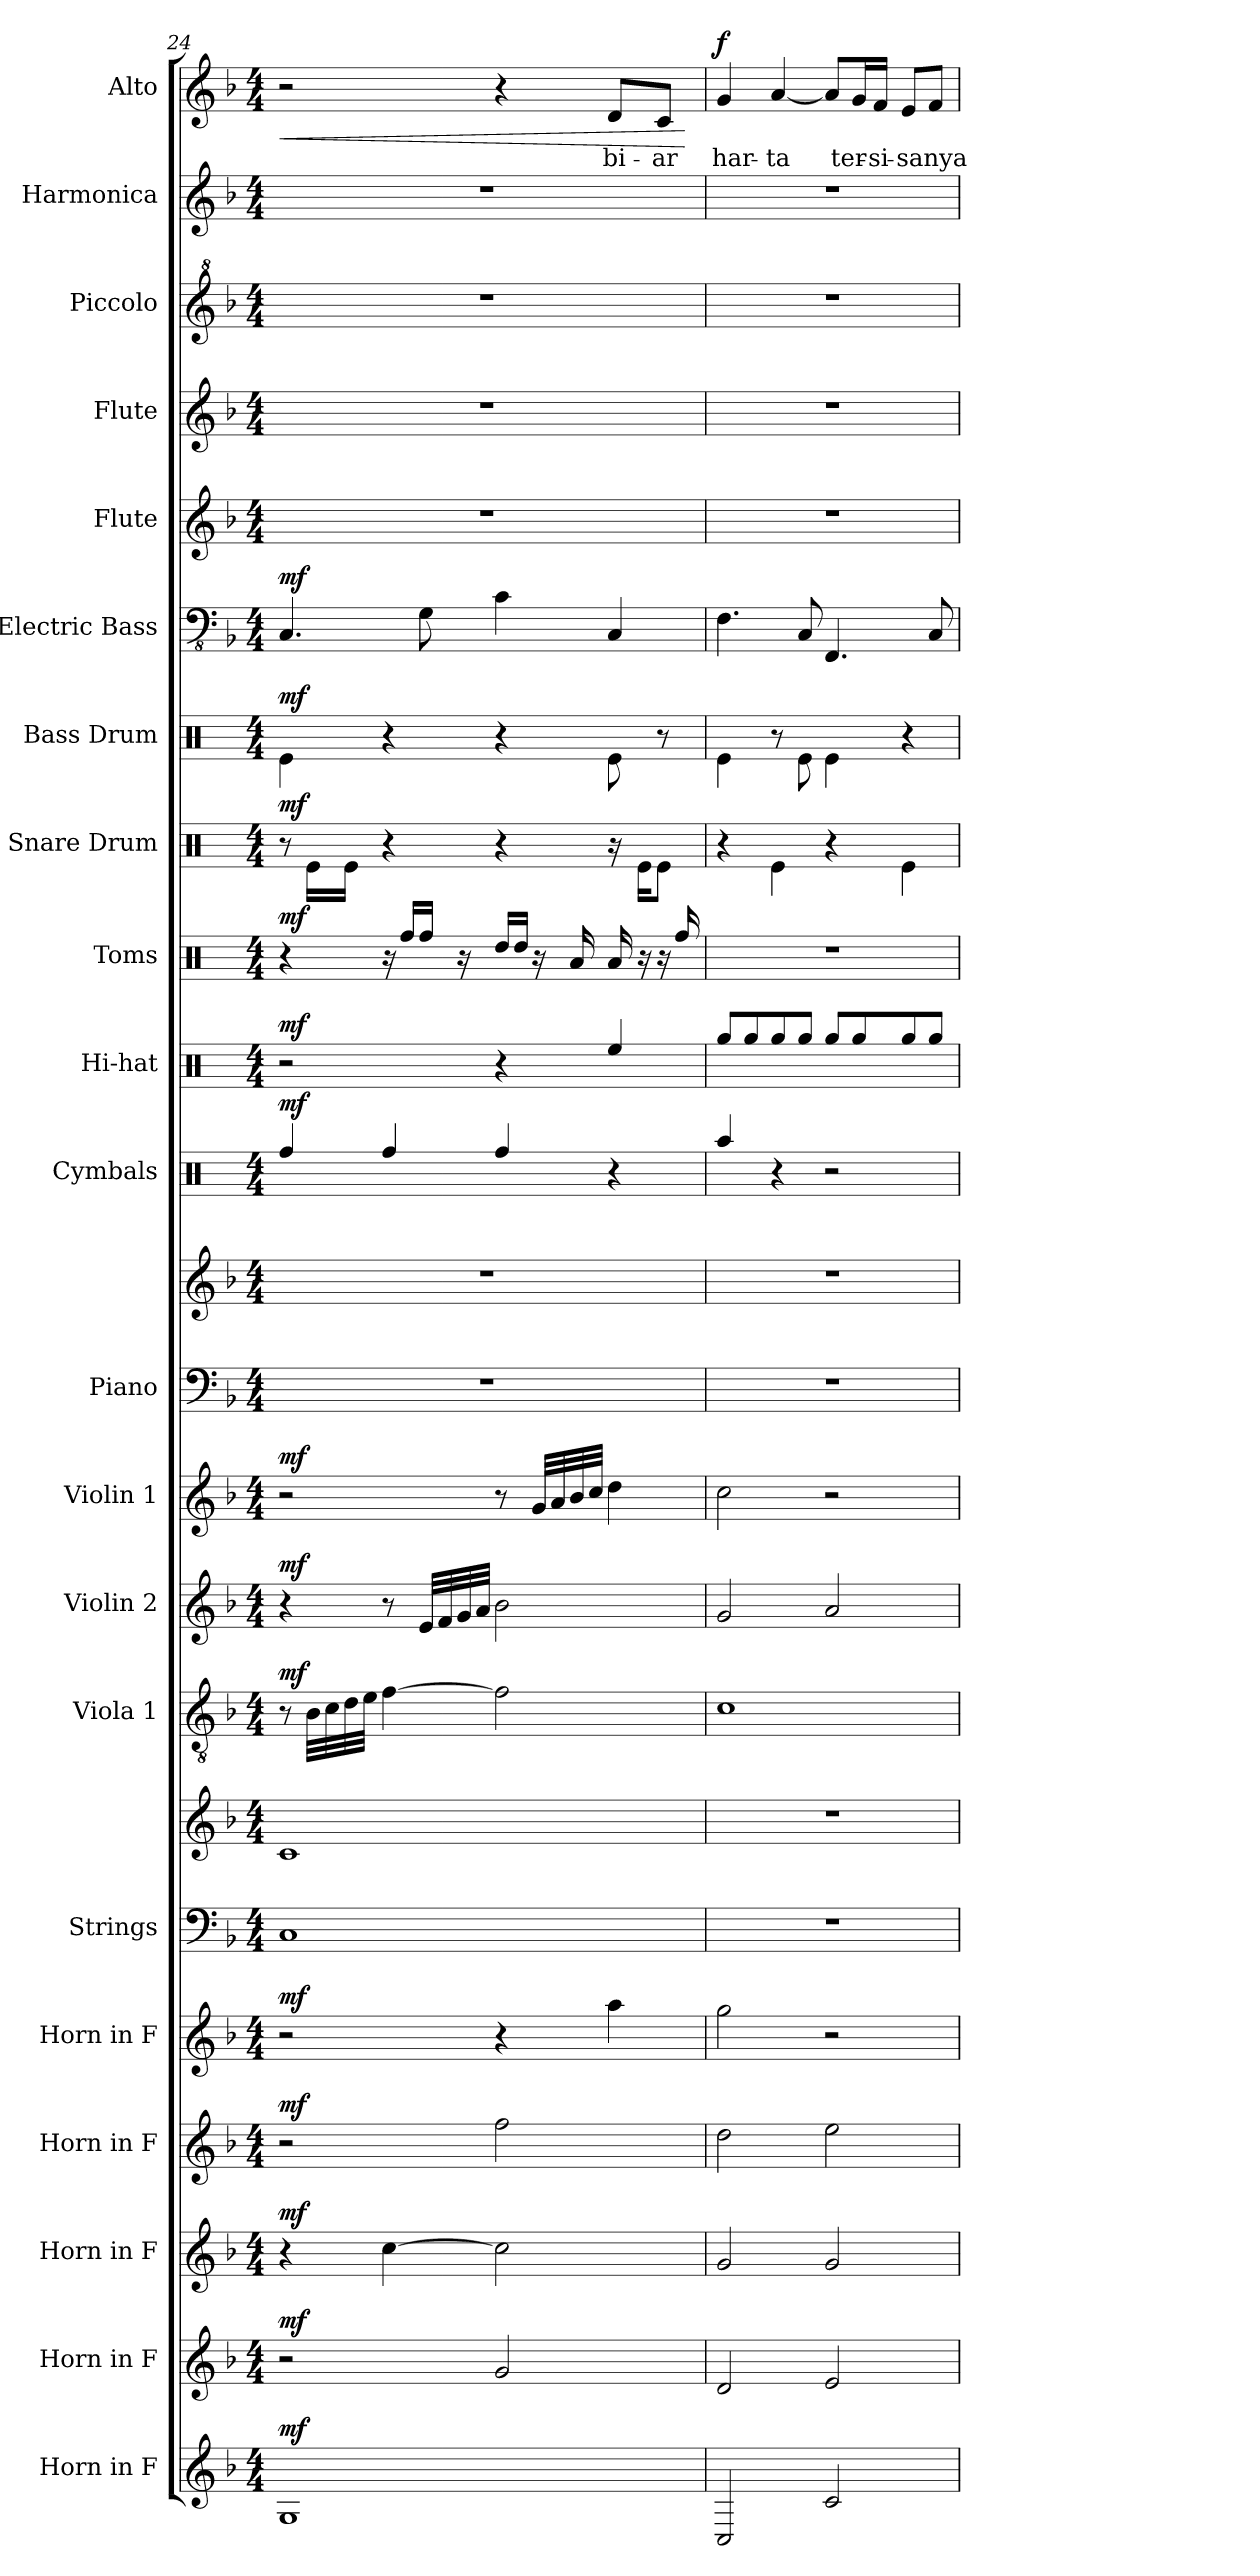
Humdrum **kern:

**kern	**dynam	**kern	**dynam	**kern	**dynam	**kern	**dynam	**kern	**dynam	**kern	**kern	**dynam	**kern	**dynam	**kern	**dynam	**kern	**dynam	**kern	**kern	**kern	**dynam	**kern	**dynam	**kern	**dynam	**kern	**dynam	**kern	**dynam	**kern	**dynam	**kern	**kern	**kern	**kern	**kern	**text	**dynam
*part21	*part21	*part20	*part20	*part19	*part19	*part18	*part18	*part17	*part17	*part16	*part16	*part16	*part15	*part15	*part14	*part14	*part13	*part13	*part12	*part12	*part11	*part11	*part10	*part10	*part9	*part9	*part8	*part8	*part7	*part7	*part6	*part6	*part5	*part4	*part3	*part2	*part1	*part1	*part1
*staff23	*staff23	*staff22	*staff22	*staff21	*staff21	*staff20	*staff20	*staff19	*staff19	*staff18	*staff17	*staff17/18	*staff16	*staff16	*staff15	*staff15	*staff14	*staff14	*staff13	*staff12	*staff11	*staff11	*staff10	*staff10	*staff9	*staff9	*staff8	*staff8	*staff7	*staff7	*staff6	*staff6	*staff5	*staff4	*staff3	*staff2	*staff1	*staff1	*staff1
*I"Horn in F	*	*I"Horn in F	*	*I"Horn in F	*	*I"Horn in F	*	*I"Horn in F	*	*I"Strings	*	*	*I"Viola 1	*	*I"Violin 2	*	*I"Violin 1	*	*I"Piano	*	*I"Cymbals	*	*I"Hi-hat	*	*I"Toms	*	*I"Snare Drum	*	*I"Bass Drum	*	*I"Electric Bass	*	*I"Flute	*I"Flute	*I"Piccolo	*I"Harmonica	*I"Alto	*	*
*	*	*	*	*	*	*	*	*	*	*I'Str.	*	*	*I'Vla. 1	*	*I'Vln. 2	*	*I'Vln. 1	*	*I'Pno.	*	*I'Cym.	*	*I'Hi-hat	*	*I'Toms	*	*I'Sn. Dr.	*	*I'B. Dr.	*	*I'El. B.	*	*I'Fl.	*I'Fl.	*I'Picc.	*I'Harm.	*I'A.	*	*
*clefG2	*	*clefG2	*	*clefG2	*	*clefG2	*	*clefG2	*	*clefF4	*clefG2	*	*clefGv2	*	*clefG2	*	*clefG2	*	*clefF4	*clefG2	*clefX	*	*clefX	*	*clefX	*	*clefX	*	*clefX	*	*clefFv4	*	*clefG2	*clefG2	*clefG^2	*clefG2	*clefG2	*	*
*ITrd4c7	*	*ITrd4c7	*	*ITrd4c7	*	*ITrd4c7	*	*ITrd4c7	*	*	*	*	*	*	*	*	*	*	*	*	*	*	*	*	*	*	*	*	*	*	*	*	*	*	*ITrd-7c-12	*	*	*	*
*k[b-e-]	*	*k[b-e-]	*	*k[b-e-]	*	*k[b-e-]	*	*k[b-e-]	*	*k[b-]	*k[b-]	*	*k[b-]	*	*k[b-]	*	*k[b-]	*	*k[b-]	*k[b-]	*k[]	*	*k[]	*	*k[]	*	*k[]	*	*k[]	*	*k[b-]	*	*k[b-]	*k[b-]	*k[b-]	*k[b-]	*k[b-]	*	*
*M4/4	*	*M4/4	*	*M4/4	*	*M4/4	*	*M4/4	*	*M4/4	*M4/4	*	*M4/4	*	*M4/4	*	*M4/4	*	*M4/4	*M4/4	*M4/4	*	*M4/4	*	*M4/4	*	*M4/4	*	*M4/4	*	*M4/4	*	*M4/4	*M4/4	*M4/4	*M4/4	*M4/4	*	*
=24	=24	=24	=24	=24	=24	=24	=24	=24	=24	=24	=24	=24	=24	=24	=24	=24	=24	=24	=24	=24	=24	=24	=24	=24	=24	=24	=24	=24	=24	=24	=24	=24	=24	=24	=24	=24	=24	=24	=24
!	!LO:DY:a	!	!LO:DY:a	!	!LO:DY:a	!	!LO:DY:a	!	!LO:DY:a	!	!	!LO:DY:a=2	!	!	!	!	!	!	!	!	!	!	!	!	!	!	!	!	!	!	!	!	!	!	!	!	!	!	!LO:HP:b
!	!	!	!	!	!	!	!	!	!	!	!	!LO:DY:n=1:a	!	!LO:DY:a	!	!LO:DY:a	!	!LO:DY:a	!	!	!	!LO:DY:a	!	!LO:DY:a	!	!LO:DY:a	!	!LO:DY:a	!	!LO:DY:a	!	!LO:DY:a	!	!	!	!	!	!	!
1C	mf	2r	mf	4r	mf	2r	mf	2r	mf	1C	1c	mf mf	8r	mf	4r	mf	2r	mf	1r	1r	4Rff/	mf	2r	mf	4r	mf	8r	mf	4Re\	mf	4.CC/	mf	1r	1r	1r	1r	2r	.	<
.	.	.	.	.	.	.	.	.	.	.	.	.	32B-\LLL	.	.	.	.	.	.	.	.	.	.	.	.	.	16Re\LL	.	.	.	.	.	.	.	.	.	.	.	.
.	.	.	.	.	.	.	.	.	.	.	.	.	32c\	.	.	.	.	.	.	.	.	.	.	.	.	.	.	.	.	.	.	.	.	.	.	.	.	.	.
.	.	.	.	.	.	.	.	.	.	.	.	.	32d\	.	.	.	.	.	.	.	.	.	.	.	.	.	16Re\JJ	.	.	.	.	.	.	.	.	.	.	.	.
.	.	.	.	.	.	.	.	.	.	.	.	.	32e\JJJ	.	.	.	.	.	.	.	.	.	.	.	.	.	.	.	.	.	.	.	.	.	.	.	.	.	.
.	.	.	.	[4f\	.	.	.	.	.	.	.	.	[4f\	.	8r	.	.	.	.	.	4Rff/	.	.	.	16r	.	4r	.	4r	.	.	.	.	.	.	.	.	.	.
.	.	.	.	.	.	.	.	.	.	.	.	.	.	.	.	.	.	.	.	.	.	.	.	.	16Rff/LL	.	.	.	.	.	.	.	.	.	.	.	.	.	.
.	.	.	.	.	.	.	.	.	.	.	.	.	.	.	32e/LLL	.	.	.	.	.	.	.	.	.	16Rff/JJ	.	.	.	.	.	8GG\	.	.	.	.	.	.	.	.
.	.	.	.	.	.	.	.	.	.	.	.	.	.	.	32f/	.	.	.	.	.	.	.	.	.	.	.	.	.	.	.	.	.	.	.	.	.	.	.	.
.	.	.	.	.	.	.	.	.	.	.	.	.	.	.	32g/	.	.	.	.	.	.	.	.	.	16r	.	.	.	.	.	.	.	.	.	.	.	.	.	.
.	.	.	.	.	.	.	.	.	.	.	.	.	.	.	32a/JJJ	.	.	.	.	.	.	.	.	.	.	.	.	.	.	.	.	.	.	.	.	.	.	.	.
.	.	2c/	.	2f\]	.	2b-\	.	4r	.	.	.	.	2f\]	.	2b-\	.	8r	.	.	.	4Rff/	.	4r	.	16Rdd/LL	.	4r	.	4r	.	4C\	.	.	.	.	.	4r	.	.
.	.	.	.	.	.	.	.	.	.	.	.	.	.	.	.	.	.	.	.	.	.	.	.	.	16Rdd/JJ	.	.	.	.	.	.	.	.	.	.	.	.	.	.
.	.	.	.	.	.	.	.	.	.	.	.	.	.	.	.	.	32g/LLL	.	.	.	.	.	.	.	16r	.	.	.	.	.	.	.	.	.	.	.	.	.	.
.	.	.	.	.	.	.	.	.	.	.	.	.	.	.	.	.	32a/	.	.	.	.	.	.	.	.	.	.	.	.	.	.	.	.	.	.	.	.	.	.
.	.	.	.	.	.	.	.	.	.	.	.	.	.	.	.	.	32b-/	.	.	.	.	.	.	.	16Ra/	.	.	.	.	.	.	.	.	.	.	.	.	.	.
.	.	.	.	.	.	.	.	.	.	.	.	.	.	.	.	.	32cc/JJJ	.	.	.	.	.	.	.	.	.	.	.	.	.	.	.	.	.	.	.	.	.	.
.	.	.	.	.	.	.	.	4dd\	.	.	.	.	.	.	.	.	4dd\	.	.	.	4r	.	4Ree/	.	16Ra/	.	16r	.	8Re\	.	4CC/	.	.	.	.	.	8d/L	bi-	.
.	.	.	.	.	.	.	.	.	.	.	.	.	.	.	.	.	.	.	.	.	.	.	.	.	16r	.	16Re\KL	.	.	.	.	.	.	.	.	.	.	.	.
.	.	.	.	.	.	.	.	.	.	.	.	.	.	.	.	.	.	.	.	.	.	.	.	.	16r	.	8Re\J	.	8r	.	.	.	.	.	.	.	8c/J	-ar	.
.	.	.	.	.	.	.	.	.	.	.	.	.	.	.	.	.	.	.	.	.	.	.	.	.	16Rff/	.	.	.	.	.	.	.	.	.	.	.	.	.	.
.	.	.	.	.	.	.	.	.	.	.	.	.	.	.	.	.	.	.	.	.	.	.	.	.	.	.	.	.	.	.	.	.	.	.	.	.	.	.	[
=25	=25	=25	=25	=25	=25	=25	=25	=25	=25	=25	=25	=25	=25	=25	=25	=25	=25	=25	=25	=25	=25	=25	=25	=25	=25	=25	=25	=25	=25	=25	=25	=25	=25	=25	=25	=25	=25	=25	=25
!	!	!	!	!	!	!	!	!	!	!	!	!	!	!	!	!	!	!	!	!	!	!	!	!	!	!	!	!	!	!	!	!	!	!	!	!	!	!	!LO:DY:a
2FF/	.	2G/	.	2c/	.	2g\	.	2cc\	.	1r	1r	.	1c	.	2g/	.	2cc\	.	1r	1r	4Raa/	.	8Rgg/L	.	1r	.	4r	.	4Re\	.	4.FF\	.	1r	1r	1r	1r	4g/	har-	f
.	.	.	.	.	.	.	.	.	.	.	.	.	.	.	.	.	.	.	.	.	.	.	8Rgg/	.	.	.	.	.	.	.	.	.	.	.	.	.	.	.	.
.	.	.	.	.	.	.	.	.	.	.	.	.	.	.	.	.	.	.	.	.	4r	.	8Rgg/	.	.	.	4Re\	.	8r	.	.	.	.	.	.	.	[4a/	-ta	.
.	.	.	.	.	.	.	.	.	.	.	.	.	.	.	.	.	.	.	.	.	.	.	8Rgg/J	.	.	.	.	.	8Re\	.	8CC/	.	.	.	.	.	.	.	.
2F/	.	2A/	.	2c/	.	2a\	.	2r	.	.	.	.	.	.	2a/	.	2r	.	.	.	2r	.	8Rgg/L	.	.	.	4r	.	4Re\	.	4.FFF/	.	.	.	.	.	8a/L]	.	.
.	.	.	.	.	.	.	.	.	.	.	.	.	.	.	.	.	.	.	.	.	.	.	8Rgg/	.	.	.	.	.	.	.	.	.	.	.	.	.	16g/L	ter-	.
.	.	.	.	.	.	.	.	.	.	.	.	.	.	.	.	.	.	.	.	.	.	.	.	.	.	.	.	.	.	.	.	.	.	.	.	.	16f/JJ	-si-	.
.	.	.	.	.	.	.	.	.	.	.	.	.	.	.	.	.	.	.	.	.	.	.	8Rgg/	.	.	.	4Re\	.	4r	.	.	.	.	.	.	.	8e/L	-sa	.
.	.	.	.	.	.	.	.	.	.	.	.	.	.	.	.	.	.	.	.	.	.	.	8Rgg/J	.	.	.	.	.	.	.	8CC/	.	.	.	.	.	8f/J	nya-	.
=	=	=	=	=	=	=	=	=	=	=	=	=	=	=	=	=	=	=	=	=	=	=	=	=	=	=	=	=	=	=	=	=	=	=	=	=	=	=	=
*-	*-	*-	*-	*-	*-	*-	*-	*-	*-	*-	*-	*-	*-	*-	*-	*-	*-	*-	*-	*-	*-	*-	*-	*-	*-	*-	*-	*-	*-	*-	*-	*-	*-	*-	*-	*-	*-	*-	*-
